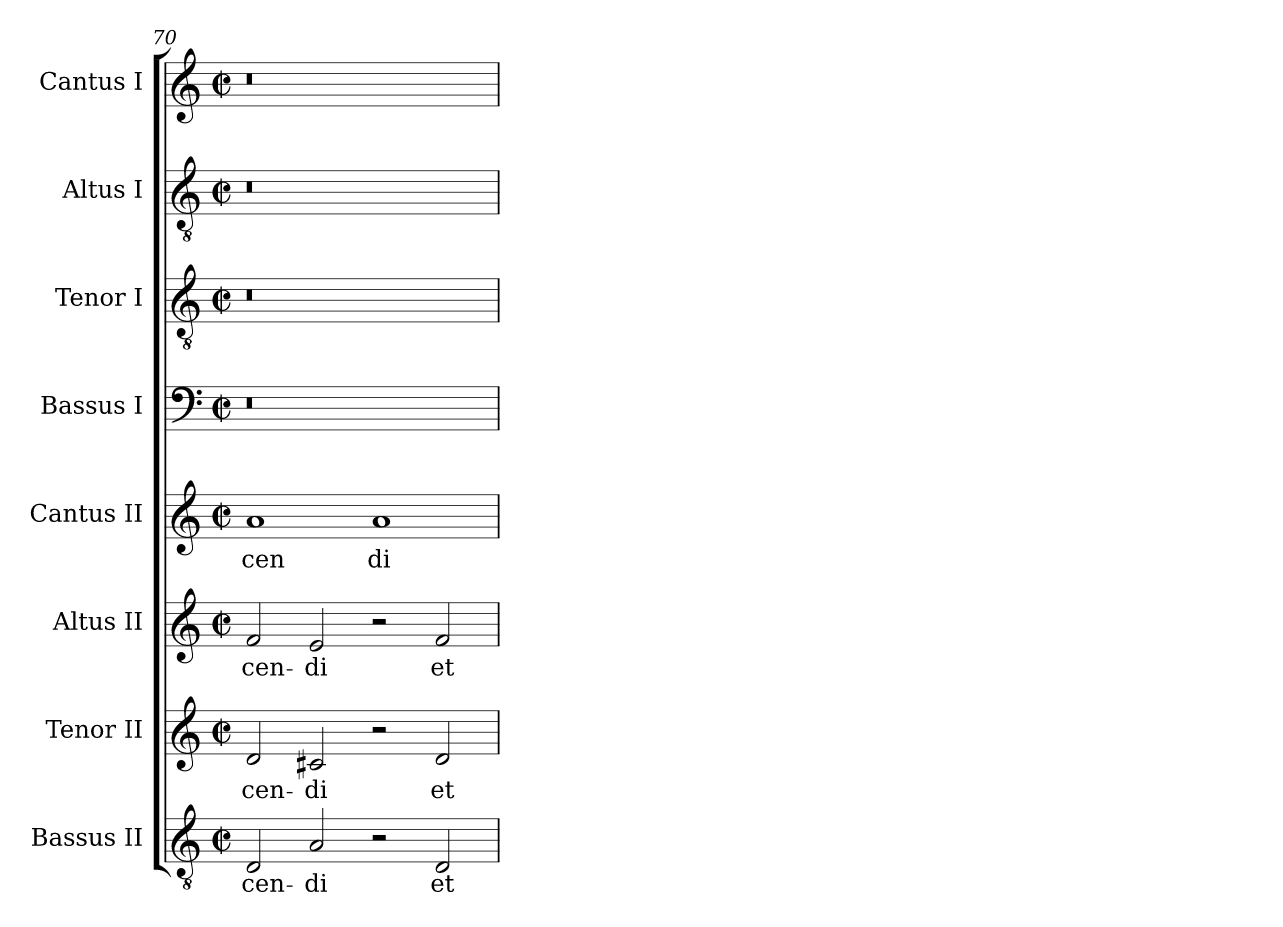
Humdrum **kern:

**kern	**text	**kern	**text	**kern	**text	**kern	**text	**kern	**kern	**kern	**kern
*part8	*part8	*part7	*part7	*part6	*part6	*part5	*part5	*part4	*part3	*part2	*part1
*staff8	*staff8	*staff7	*staff7	*staff6	*staff6	*staff5	*staff5	*staff4	*staff3	*staff2	*staff1
*I"Bassus II	*	*I"Tenor II	*	*I"Altus II	*	*I"Cantus II	*	*I"Bassus I	*I"Tenor I	*I"Altus I	*I"Cantus I
*clefGv2	*	*clefG2	*	*clefG2	*	*clefG2	*	*clefF4	*clefGv2	*clefGv2	*clefG2
*	*	*	*	*	*	*k[]	*	*	*	*	*
*	*	*	*	*	*	*C:	*	*	*	*	*
*M2/2	*	*M2/2	*	*M2/2	*	*M2/2	*	*M2/2	*M2/2	*M2/2	*M2/2
*met(c|)	*	*met(c|)	*	*met(c|)	*	*met(c|)	*	*met(c|)	*met(c|)	*met(c|)	*met(c|)
=70	=70	=70	=70	=70	=70	=70	=70	=70	=70	=70	=70
!	!LO:LY:b:cj	!	!LO:LY:b:cj	!	!LO:LY:b:cj	!	!LO:LY:b:cj	!	!	!	!
2D/	-cen-	2d/	-cen-	2f/	-cen-	1a	cen	0r	0r	0r	0r
!	!LO:LY:b:cj	!	!LO:LY:b:cj	!	!LO:LY:b:cj	!	!	!	!	!	!
2A/	-di	2c#X/	-di	2e/	-di	.	.	.	.	.	.
!	!	!	!	!	!	!	!LO:LY:b:cj	!	!	!	!
2r	.	2r	.	2r	.	1a	di	.	.	.	.
!	!LO:LY:b:cj	!	!LO:LY:b:cj	!	!LO:LY:b:cj	!	!	!	!	!	!
2D/	et	2d/	et	2f/	et	.	.	.	.	.	.
=	=	=	=	=	=	=	=	=	=	=	=
*-	*-	*-	*-	*-	*-	*-	*-	*-	*-	*-	*-
